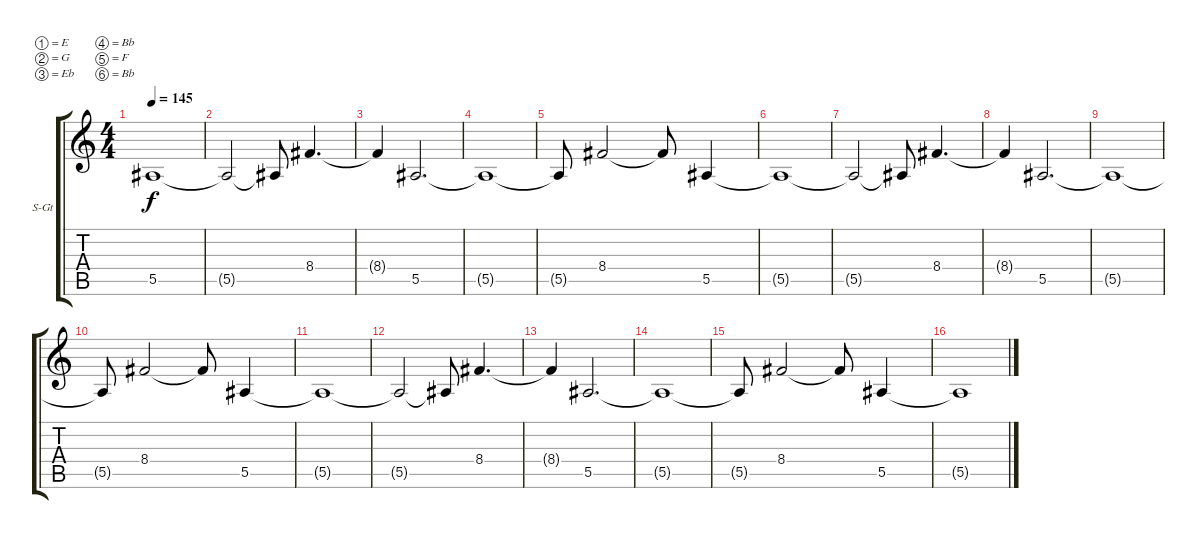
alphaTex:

\bracketExtendMode groupsimilarinstruments
\firstSystemTrackNameOrientation horizontal
\otherSystemsTrackNameOrientation horizontal
\track ("FX 2" "S-Gt") {instrument fx5brightness}
\staff {score tabs}
\tuning (E4 G3 Eb3 Bb2 F2 Bb1)
\displaytranspose 12
\ts (4 4)
\tempo 145
\clef g2
\ks c
5.5{t}.1{dy f} |
5.5{t}.2 5.5{t}.8 8.4.4{d} |
8.4{t}.4 5.5.2{d} |
5.5{t}.1 |
5.5{t}.8 8.4.2 8.4{t}.8 5.5.4 |
5.5{t}.1 |
5.5{t}.2 5.5{t}.8 8.4.4{d} |
8.4{t}.4 5.5.2{d} |
5.5{t}.1 |
5.5{t}.8 8.4.2 8.4{t}.8 5.5.4 |
5.5{t}.1 |
5.5{t}.2 5.5{t}.8 8.4.4{d} |
8.4{t}.4 5.5.2{d} |
5.5{t}.1 |
5.5{t}.8 8.4.2 8.4{t}.8 5.5.4 |
5.5{t}.1
